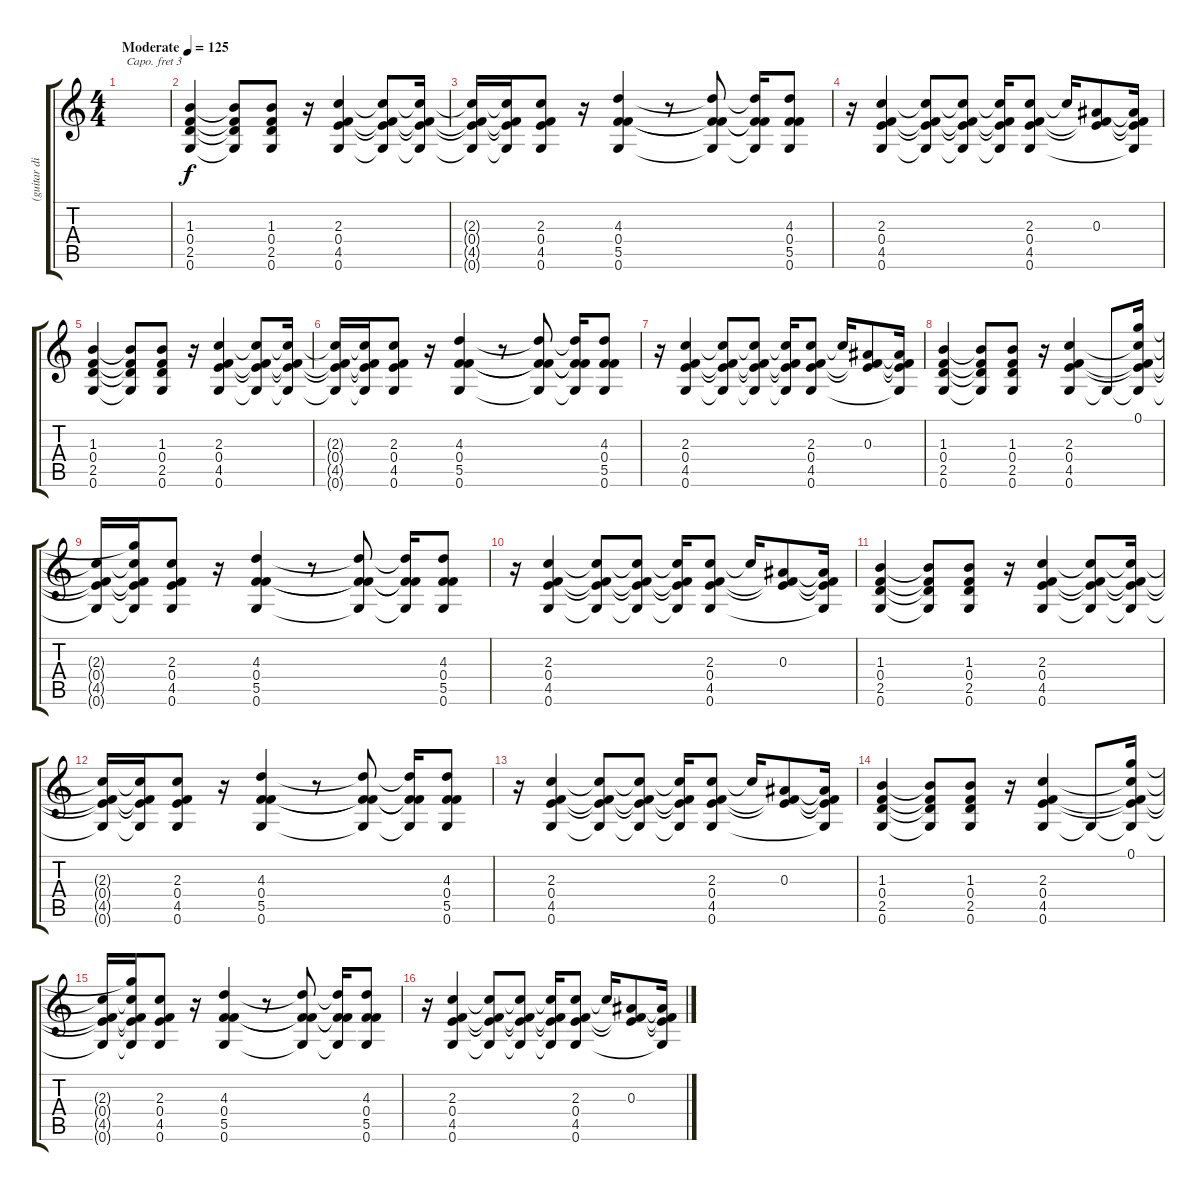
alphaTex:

\track ("(guitar distortion)" "(guitar di") {instrument distortionguitar}
\staff {score tabs}
\capo 3
\tuning (E4 B3 G3 D3 A2 E2) {hide}
\ts (4 4)
\tempo (125 "Moderate")
\clef g2
\ks c
|
(1.3 0.4 2.5 0.6).4 (1.3{t} 0.4{t} 2.5{t} 0.6{t}).8 (1.3 0.4 2.5 0.6).8 r.16 (2.3 0.4 4.5 0.6).4 (2.3{t} 0.4{t} 4.5{t} 0.6{t}).8 (2.3{t} 0.4{t} 4.5{t} 0.6{t}).16 |
(2.3{t} 0.4{t} 4.5{t} 0.6{t}).16 (2.3{t} 0.4{t} 4.5{t} 0.6{t}).16 (2.3 0.4 4.5 0.6).8 r.16 (4.3 0.4 5.5 0.6).4 r.8 (4.3{t} 0.4{t} 5.5{t} 0.6{t}).8 (4.3{t} 0.4{t} 5.5{t} 0.6{t}).16 (4.3 0.4 5.5 0.6).8 |
r.16 (2.3 0.4 4.5 0.6).4 (2.3{t} 0.4{t} 4.5{t} 0.6{t}).8 (2.3{t} 0.4{t} 4.5{t} 0.6{t}).8 (2.3{t} 0.4{t} 4.5{t} 0.6{t}).16 (2.3 0.4 4.5 0.6).8 2.3{t}.16 (0.3 0.4{t} 4.5{t}).8 (0.3{t} 0.4{t} 4.5{t} 0.6{t}).16 |
(1.3 0.4 2.5 0.6).4 (1.3{t} 0.4{t} 2.5{t} 0.6{t}).8 (1.3 0.4 2.5 0.6).8 r.16 (2.3 0.4 4.5 0.6).4 (2.3{t} 0.4{t} 4.5{t} 0.6{t}).8 (2.3{t} 0.4{t} 4.5{t} 0.6{t}).16 |
(2.3{t} 0.4{t} 4.5{t} 0.6{t}).16 (2.3{t} 0.4{t} 4.5{t} 0.6{t}).16 (2.3 0.4 4.5 0.6).8 r.16 (4.3 0.4 5.5 0.6).4 r.8 (4.3{t} 0.4{t} 5.5{t} 0.6{t}).8 (4.3{t} 0.4{t} 5.5{t} 0.6{t}).16 (4.3 0.4 5.5 0.6).8 |
r.16 (2.3 0.4 4.5 0.6).4 (2.3{t} 0.4{t} 4.5{t} 0.6{t}).8 (2.3{t} 0.4{t} 4.5{t} 0.6{t}).8 (2.3{t} 0.4{t} 4.5{t} 0.6{t}).16 (2.3 0.4 4.5 0.6).8 2.3{t}.16 (0.3 0.4{t} 4.5{t}).8 (0.3{t} 0.4{t} 4.5{t} 0.6{t}).16 |
(1.3 0.4 2.5 0.6).4 (1.3{t} 0.4{t} 2.5{t} 0.6{t}).8 (1.3 0.4 2.5 0.6).8 r.16 (2.3 0.4 4.5 0.6).4 0.6{t}.8 (0.1 2.3{t} 0.4{t} 4.5{t} 0.6{t}).16 |
(2.3{t} 0.4{t} 4.5{t} 0.6{t}).16 (0.1{t} 2.3{t} 0.4{t} 4.5{t} 0.6{t}).16 (2.3 0.4 4.5 0.6).8 r.16 (4.3 0.4 5.5 0.6).4 r.8 (4.3{t} 0.4{t} 5.5{t} 0.6{t}).8 (4.3{t} 0.4{t} 5.5{t} 0.6{t}).16 (4.3 0.4 5.5 0.6).8 |
r.16 (2.3 0.4 4.5 0.6).4 (2.3{t} 0.4{t} 4.5{t} 0.6{t}).8 (2.3{t} 0.4{t} 4.5{t} 0.6{t}).8 (2.3{t} 0.4{t} 4.5{t} 0.6{t}).16 (2.3 0.4 4.5 0.6).8 2.3{t}.16 (0.3 0.4{t} 4.5{t}).8 (0.3{t} 0.4{t} 4.5{t} 0.6{t}).16 |
(1.3 0.4 2.5 0.6).4 (1.3{t} 0.4{t} 2.5{t} 0.6{t}).8 (1.3 0.4 2.5 0.6).8 r.16 (2.3 0.4 4.5 0.6).4 (2.3{t} 0.4{t} 4.5{t} 0.6{t}).8 (2.3{t} 0.4{t} 4.5{t} 0.6{t}).16 |
(2.3{t} 0.4{t} 4.5{t} 0.6{t}).16 (2.3{t} 0.4{t} 4.5{t} 0.6{t}).16 (2.3 0.4 4.5 0.6).8 r.16 (4.3 0.4 5.5 0.6).4 r.8 (4.3{t} 0.4{t} 5.5{t} 0.6{t}).8 (4.3{t} 0.4{t} 5.5{t} 0.6{t}).16 (4.3 0.4 5.5 0.6).8 |
r.16 (2.3 0.4 4.5 0.6).4 (2.3{t} 0.4{t} 4.5{t} 0.6{t}).8 (2.3{t} 0.4{t} 4.5{t} 0.6{t}).8 (2.3{t} 0.4{t} 4.5{t} 0.6{t}).16 (2.3 0.4 4.5 0.6).8 2.3{t}.16 (0.3 0.4{t} 4.5{t}).8 (0.3{t} 0.4{t} 4.5{t} 0.6{t}).16 |
(1.3 0.4 2.5 0.6).4 (1.3{t} 0.4{t} 2.5{t} 0.6{t}).8 (1.3 0.4 2.5 0.6).8 r.16 (2.3 0.4 4.5 0.6).4 0.6{t}.8 (0.1 2.3{t} 0.4{t} 4.5{t} 0.6{t}).16 |
(2.3{t} 0.4{t} 4.5{t} 0.6{t}).16 (0.1{t} 2.3{t} 0.4{t} 4.5{t} 0.6{t}).16 (2.3 0.4 4.5 0.6).8 r.16 (4.3 0.4 5.5 0.6).4 r.8 (4.3{t} 0.4{t} 5.5{t} 0.6{t}).8 (4.3{t} 0.4{t} 5.5{t} 0.6{t}).16 (4.3 0.4 5.5 0.6).8 |
r.16 (2.3 0.4 4.5 0.6).4 (2.3{t} 0.4{t} 4.5{t} 0.6{t}).8 (2.3{t} 0.4{t} 4.5{t} 0.6{t}).8 (2.3{t} 0.4{t} 4.5{t} 0.6{t}).16 (2.3 0.4 4.5 0.6).8 2.3{t}.16 (0.3 0.4{t} 4.5{t}).8 (0.3{t} 0.4{t} 4.5{t} 0.6{t}).16
